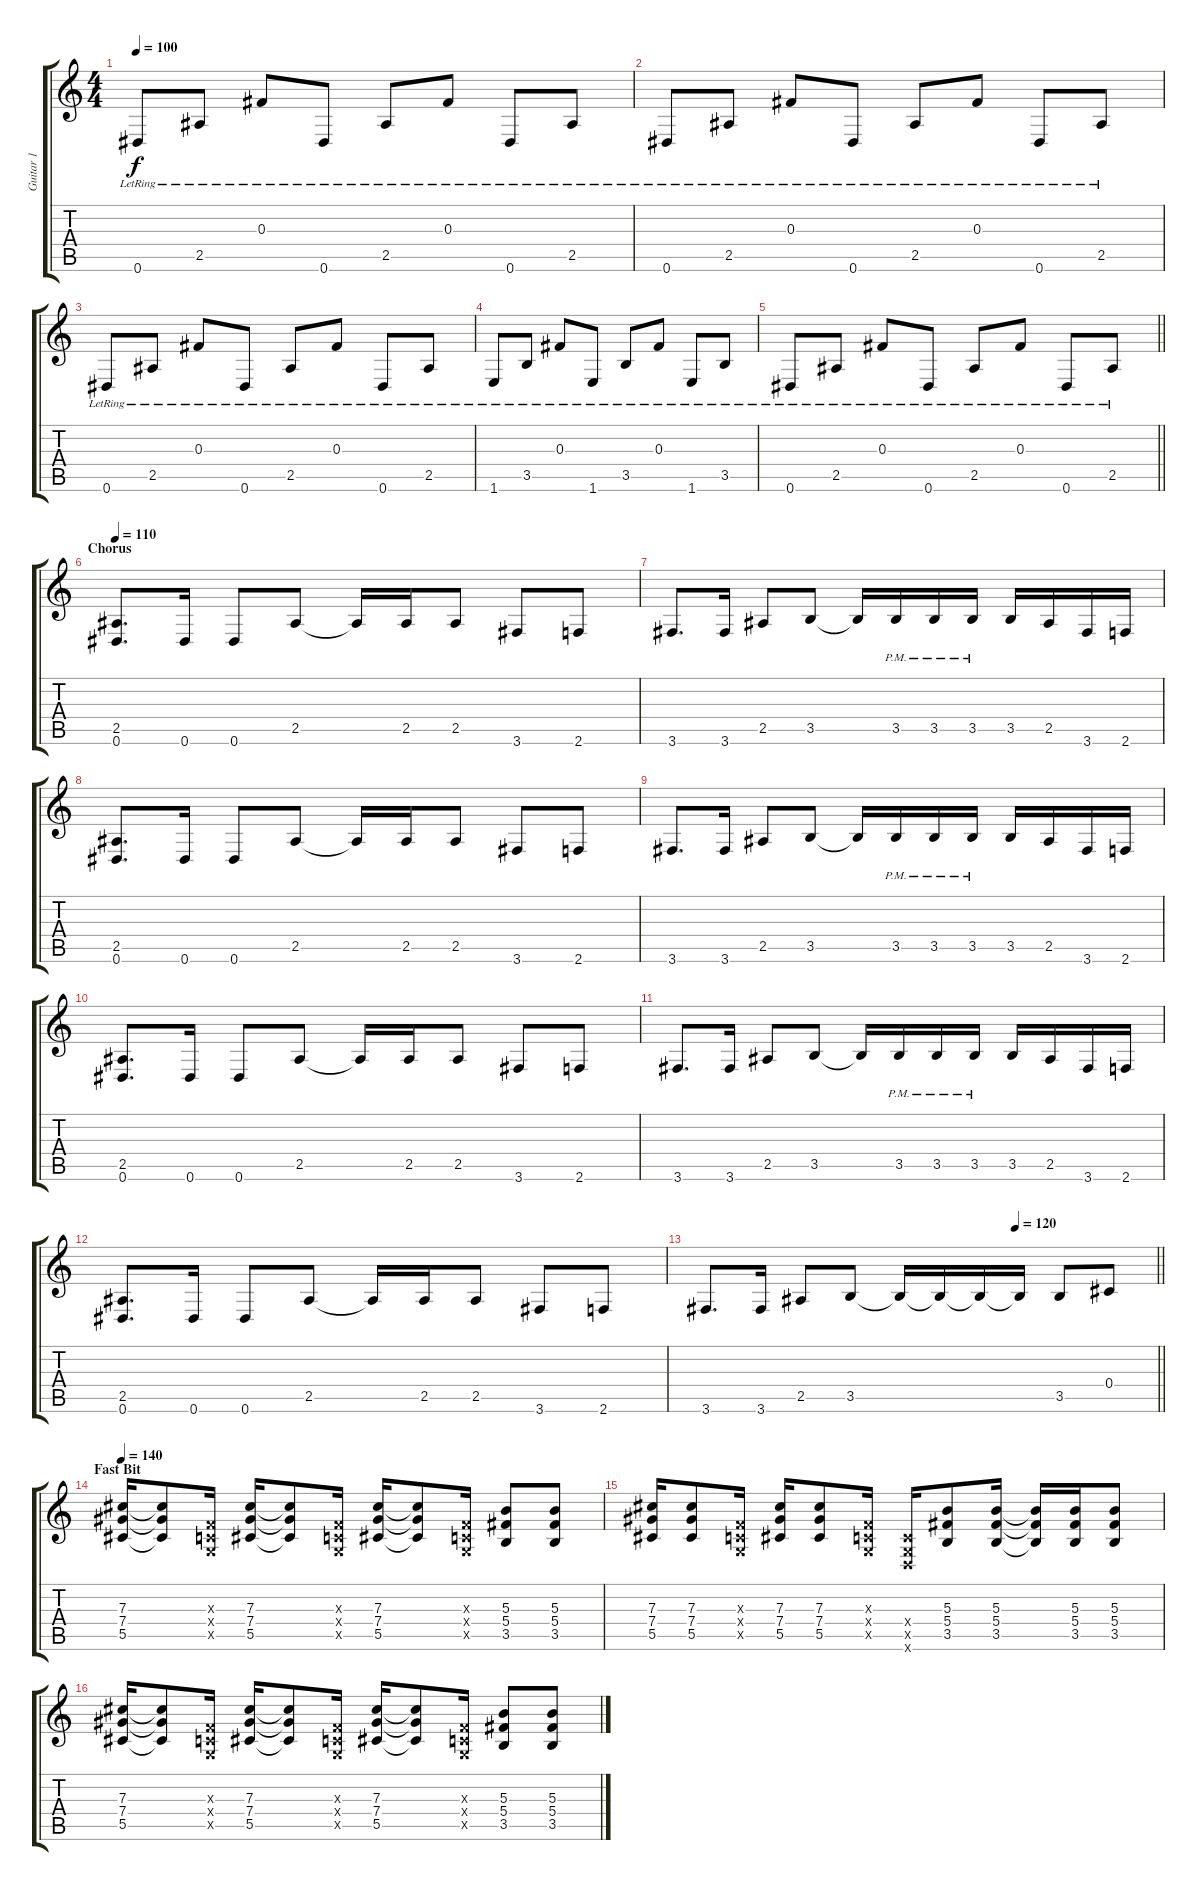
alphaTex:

\track ("Guitar 1" "Guitar 1") {instrument distortionguitar}
\staff {score tabs}
\tuning (Eb4 Bb3 Gb3 Db3 Ab2 Eb2) {hide}
\ts (4 4)
\tempo 100
\clef g2
\ks c
0.6{lr}.8{dy f} 2.5{lr}.8 0.3{lr}.8 0.6{lr}.8 2.5{lr}.8 0.3{lr}.8 0.6{lr}.8 2.5{lr}.8 |
0.6{lr}.8 2.5{lr}.8 0.3{lr}.8 0.6{lr}.8 2.5{lr}.8 0.3{lr}.8 0.6{lr}.8 2.5{lr}.8 |
0.6{lr}.8 2.5{lr}.8 0.3{lr}.8 0.6{lr}.8 2.5{lr}.8 0.3{lr}.8 0.6{lr}.8 2.5{lr}.8 |
1.6{lr}.8 3.5{lr}.8 0.3{lr}.8 1.6{lr}.8 3.5{lr}.8 0.3{lr}.8 1.6{lr}.8 3.5{lr}.8 |
\barLineRight lightlight
0.6{lr}.8 2.5{lr}.8 0.3{lr}.8 0.6{lr}.8 2.5{lr}.8 0.3{lr}.8 0.6{lr}.8 2.5{lr}.8 |
\section ("" "Chorus")
\tempo 110
(2.5 0.6).8{d instrument distortionguitar} 0.6.16 0.6.8 2.5.8 2.5{t}.16 2.5.16 2.5.8 3.6.8 2.6.8 |
3.6.8{d} 3.6.16 2.5.8 3.5.8 3.5{t}.16 3.5{pm}.16 3.5{pm}.16 3.5{pm}.16 3.5.16 2.5.16 3.6.16 2.6.16 |
(2.5 0.6).8{d} 0.6.16 0.6.8 2.5.8 2.5{t}.16 2.5.16 2.5.8 3.6.8 2.6.8 |
3.6.8{d} 3.6.16 2.5.8 3.5.8 3.5{t}.16 3.5{pm}.16 3.5{pm}.16 3.5{pm}.16 3.5.16 2.5.16 3.6.16 2.6.16 |
(2.5 0.6).8{d} 0.6.16 0.6.8 2.5.8 2.5{t}.16 2.5.16 2.5.8 3.6.8 2.6.8 |
3.6.8{d} 3.6.16 2.5.8 3.5.8 3.5{t}.16 3.5{pm}.16 3.5{pm}.16 3.5{pm}.16 3.5.16 2.5.16 3.6.16 2.6.16 |
(2.5 0.6).8{d} 0.6.16 0.6.8 2.5.8 2.5{t}.16 2.5.16 2.5.8 3.6.8 2.6.8 |
\tempo (120 0.6875)
\barLineRight lightlight
3.6.8{d} 3.6.16 2.5.8 3.5.8 3.5{t}.16 3.5{t}.16 3.5{t}.16 3.5{t}.16 3.5.8 0.4.8 |
\section ("" "Fast Bit")
\tempo 140
(7.3 7.4 5.5).16{instrument distortionguitar} (7.3{t} 7.4{t} 5.5{t}).8 (-1.3{x} -1.4{x} -1.5{x}).16 (7.3 7.4 5.5).16 (7.3{t} 7.4{t} 5.5{t}).8 (-1.3{x} -1.4{x} -1.5{x}).16 (7.3 7.4 5.5).16 (7.3{t} 7.4{t} 5.5{t}).8 (-1.3{x} -1.4{x} -1.5{x}).16 (5.3 5.4 3.5).8 (5.3 5.4 3.5).8 |
(7.3 7.4 5.5).16 (7.3 7.4 5.5).8 (-1.3{x} -1.4{x} -1.5{x}).16 (7.3 7.4 5.5).16 (7.3 7.4 5.5).8 (-1.3{x} -1.4{x} -1.5{x}).16 (-1.4{x} -1.5{x} -1.6{x}).16 (5.3 5.4 3.5).8 (5.3 5.4 3.5).16 (5.3{t} 5.4{t} 3.5{t}).16 (5.3 5.4 3.5).16 (5.3 5.4 3.5).8 |
(7.3 7.4 5.5).16 (7.3{t} 7.4{t} 5.5{t}).8 (-1.3{x} -1.4{x} -1.5{x}).16 (7.3 7.4 5.5).16 (7.3{t} 7.4{t} 5.5{t}).8 (-1.3{x} -1.4{x} -1.5{x}).16 (7.3 7.4 5.5).16 (7.3{t} 7.4{t} 5.5{t}).8 (-1.3{x} -1.4{x} -1.5{x}).16 (5.3 5.4 3.5).8 (5.3 5.4 3.5).8
